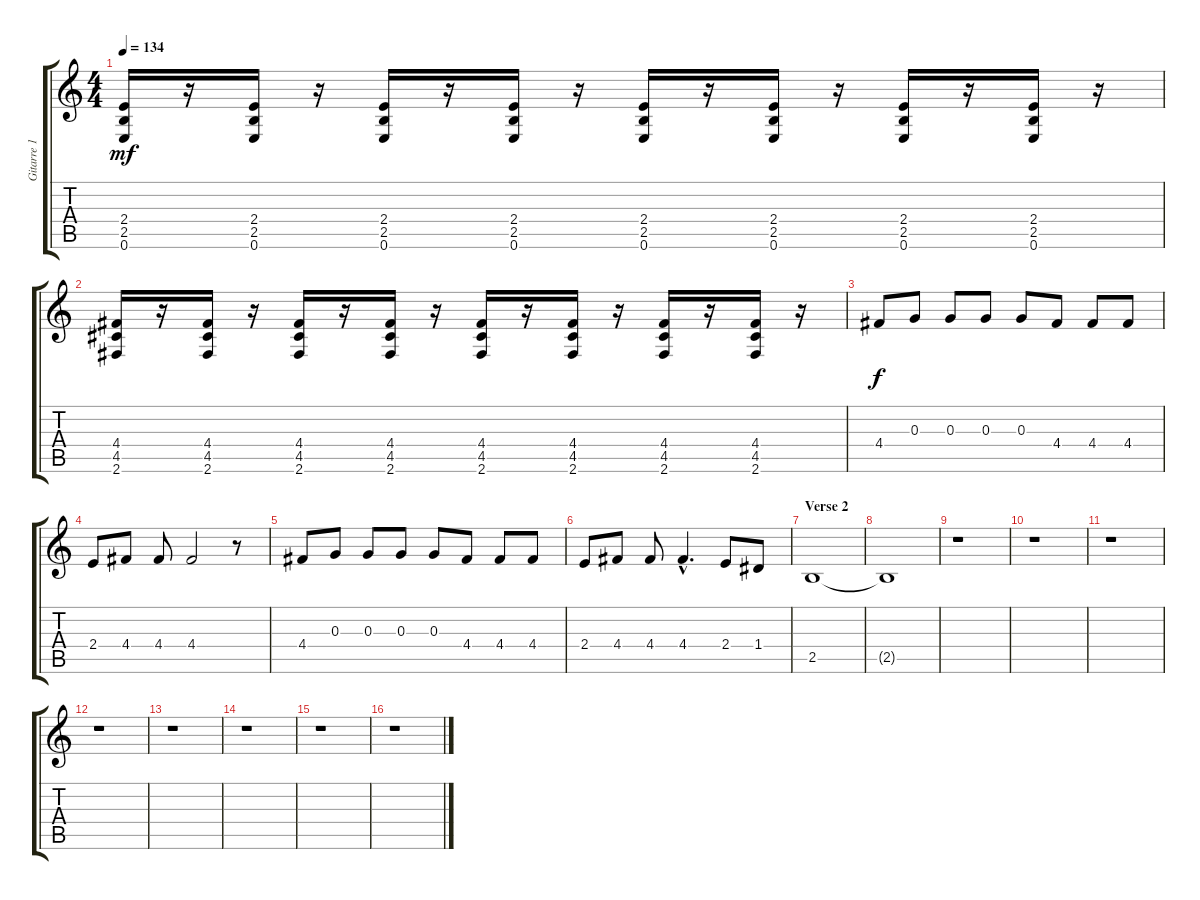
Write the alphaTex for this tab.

\track ("Gitarre 1 - Farin Urlaub" "Gitarre 1 ") {instrument distortionguitar}
\staff {score tabs}
\tuning (E4 B3 G3 D3 A2 E2) {hide}
\ts (4 4)
\tempo 134
\clef g2
\ks c
(2.4 2.5 0.6).16{dy mf} r.16 (2.4 2.5 0.6).16 r.16 (2.4 2.5 0.6).16 r.16 (2.4 2.5 0.6).16 r.16 (2.4 2.5 0.6).16 r.16 (2.4 2.5 0.6).16 r.16 (2.4 2.5 0.6).16 r.16 (2.4 2.5 0.6).16 r.16 |
(4.4 4.5 2.6).16 r.16 (4.4 4.5 2.6).16 r.16 (4.4 4.5 2.6).16 r.16 (4.4 4.5 2.6).16 r.16 (4.4 4.5 2.6).16 r.16 (4.4 4.5 2.6).16 r.16 (4.4 4.5 2.6).16 r.16 (4.4 4.5 2.6).16 r.16 |
4.4.8{dy f} 0.3.8 0.3.8 0.3.8 0.3.8 4.4.8 4.4.8 4.4.8 |
2.4.8 4.4.8 4.4.8 4.4.2 r.8 |
4.4.8 0.3.8 0.3.8 0.3.8 0.3.8 4.4.8 4.4.8 4.4.8 |
2.4.8 4.4.8 4.4.8 4.4{hac}.4{d} 2.4.8 1.4.8 |
\section ("" "Verse 2")
2.5.1 |
2.5{t}.1 |
r.1 |
r.1 |
r.1 |
r.1 |
r.1 |
r.1 |
r.1 |
r.1
